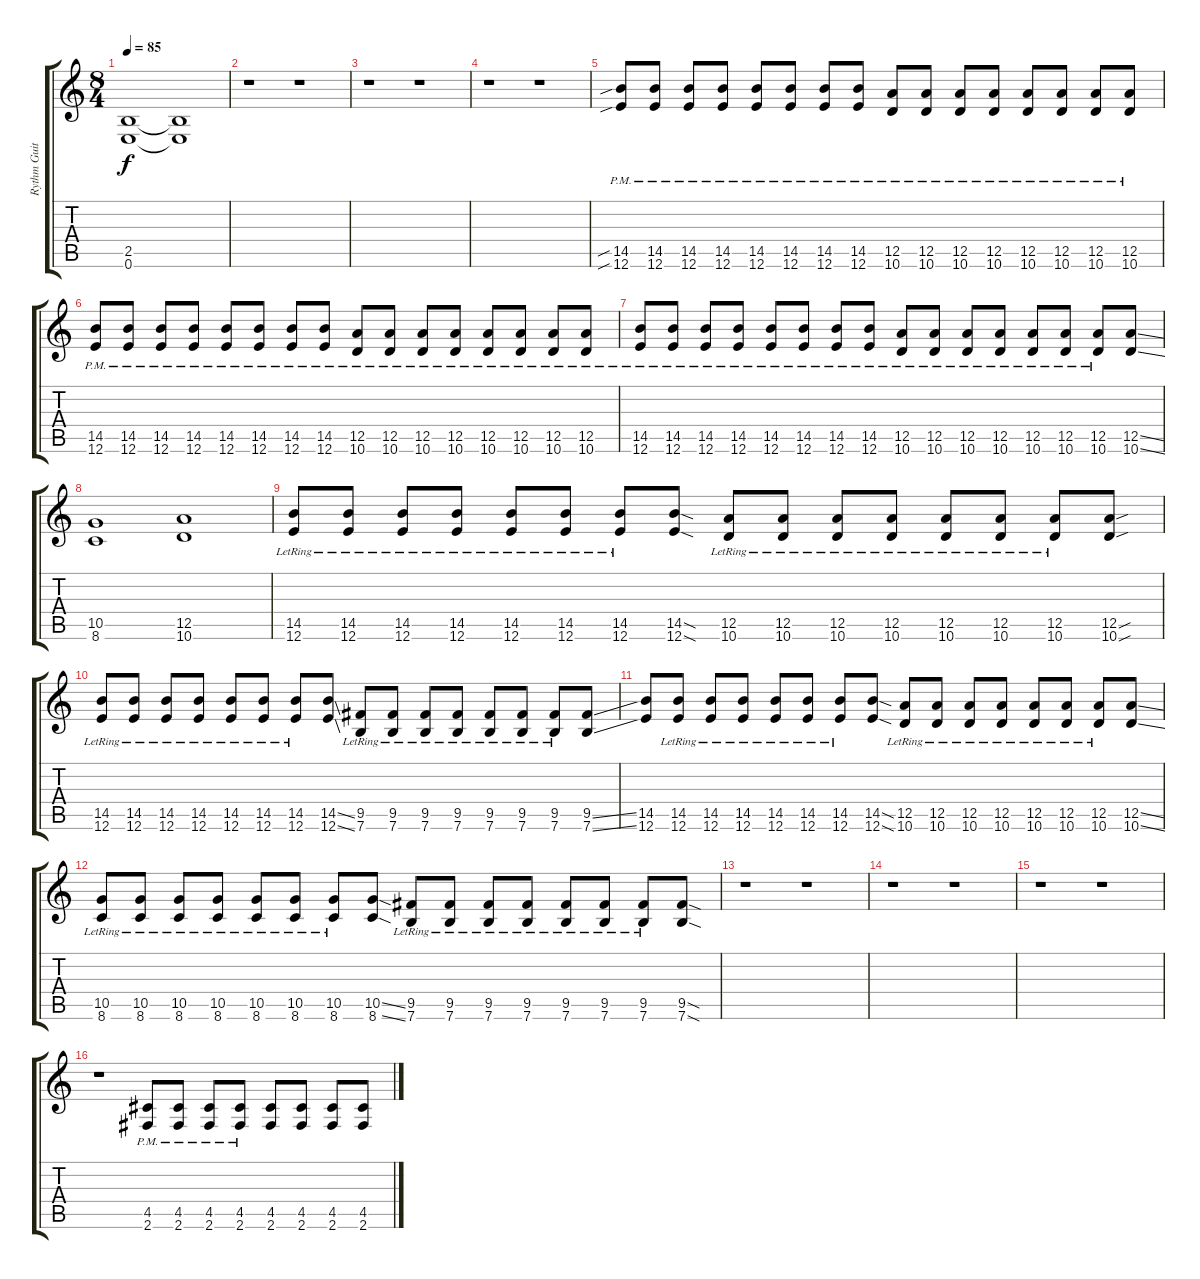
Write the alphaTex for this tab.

\track ("Rythm Guitar" "Rythm Guit") {instrument distortionguitar}
\staff {score tabs}
\tuning (E4 B3 G3 D3 A2 E2) {hide}
\ts (8 4)
\tempo 85
\clef g2
\ks c
(2.5 0.6).1{dy f} (2.5{t} 0.6{t}).1 |
r.1 r.1 |
r.1 r.1 |
r.1 r.1 |
(14.5{sib pm} 12.6{sib pm}).8 (14.5{pm} 12.6{pm}).8 (14.5{pm} 12.6{pm}).8 (14.5{pm} 12.6{pm}).8 (14.5{pm} 12.6{pm}).8 (14.5{pm} 12.6{pm}).8 (14.5{pm} 12.6{pm}).8 (14.5{pm} 12.6{pm}).8 (12.5{pm} 10.6{pm}).8 (12.5{pm} 10.6{pm}).8 (12.5{pm} 10.6{pm}).8 (12.5{pm} 10.6{pm}).8 (12.5{pm} 10.6{pm}).8 (12.5{pm} 10.6{pm}).8 (12.5{pm} 10.6{pm}).8 (12.5{pm} 10.6{pm}).8 |
(14.5{pm} 12.6{pm}).8 (14.5{pm} 12.6{pm}).8 (14.5{pm} 12.6{pm}).8 (14.5{pm} 12.6{pm}).8 (14.5{pm} 12.6{pm}).8 (14.5{pm} 12.6{pm}).8 (14.5{pm} 12.6{pm}).8 (14.5{pm} 12.6{pm}).8 (12.5{pm} 10.6{pm}).8 (12.5{pm} 10.6{pm}).8 (12.5{pm} 10.6{pm}).8 (12.5{pm} 10.6{pm}).8 (12.5{pm} 10.6{pm}).8 (12.5{pm} 10.6{pm}).8 (12.5{pm} 10.6{pm}).8 (12.5{pm} 10.6{pm}).8 |
(14.5{pm} 12.6{pm}).8 (14.5{pm} 12.6{pm}).8 (14.5{pm} 12.6{pm}).8 (14.5{pm} 12.6{pm}).8 (14.5{pm} 12.6{pm}).8 (14.5{pm} 12.6{pm}).8 (14.5{pm} 12.6{pm}).8 (14.5{pm} 12.6{pm}).8 (12.5{pm} 10.6{pm}).8 (12.5{pm} 10.6{pm}).8 (12.5{pm} 10.6{pm}).8 (12.5{pm} 10.6{pm}).8 (12.5{pm} 10.6{pm}).8 (12.5{pm} 10.6{pm}).8 (12.5{pm} 10.6{pm}).8 (12.5{ss} 10.6{ss}).8 |
(10.5 8.6).1 (12.5 10.6).1 |
(14.5{lr} 12.6{lr}).8 (14.5{lr} 12.6{lr}).8 (14.5{lr} 12.6{lr}).8 (14.5{lr} 12.6{lr}).8 (14.5{lr} 12.6{lr}).8 (14.5{lr} 12.6{lr}).8 (14.5{lr} 12.6{lr}).8 (14.5{sod} 12.6{sod}).8 (12.5{lr} 10.6{lr}).8 (12.5{lr} 10.6{lr}).8 (12.5{lr} 10.6{lr}).8 (12.5{lr} 10.6{lr}).8 (12.5{lr} 10.6{lr}).8 (12.5{lr} 10.6{lr}).8 (12.5{lr} 10.6{lr}).8 (12.5{sou} 10.6{sou}).8 |
(14.5{lr} 12.6{lr}).8 (14.5{lr} 12.6{lr}).8 (14.5{lr} 12.6{lr}).8 (14.5{lr} 12.6{lr}).8 (14.5{lr} 12.6{lr}).8 (14.5{lr} 12.6{lr}).8 (14.5{lr} 12.6{lr}).8 (14.5{ss} 12.6{ss}).8 (9.5{lr} 7.6{lr}).8 (9.5{lr} 7.6{lr}).8 (9.5{lr} 7.6{lr}).8 (9.5{lr} 7.6{lr}).8 (9.5{lr} 7.6{lr}).8 (9.5{lr} 7.6{lr}).8 (9.5{lr} 7.6{lr}).8 (9.5{ss} 7.6{ss}).8 |
(14.5 12.6).8 (14.5{lr} 12.6{lr}).8 (14.5{lr} 12.6{lr}).8 (14.5{lr} 12.6{lr}).8 (14.5{lr} 12.6{lr}).8 (14.5{lr} 12.6{lr}).8 (14.5{lr} 12.6{lr}).8 (14.5{sod} 12.6{sod}).8 (12.5{lr} 10.6{lr}).8 (12.5{lr} 10.6{lr}).8 (12.5{lr} 10.6{lr}).8 (12.5{lr} 10.6{lr}).8 (12.5{lr} 10.6{lr}).8 (12.5{lr} 10.6{lr}).8 (12.5{lr} 10.6{lr}).8 (12.5{ss} 10.6{ss}).8 |
(10.5{lr} 8.6{lr}).8 (10.5{lr} 8.6{lr}).8 (10.5{lr} 8.6{lr}).8 (10.5{lr} 8.6{lr}).8 (10.5{lr} 8.6{lr}).8 (10.5{lr} 8.6{lr}).8 (10.5{lr} 8.6{lr}).8 (10.5{ss} 8.6{ss}).8 (9.5{lr} 7.6{lr}).8 (9.5{lr} 7.6{lr}).8 (9.5{lr} 7.6{lr}).8 (9.5{lr} 7.6{lr}).8 (9.5{lr} 7.6{lr}).8 (9.5{lr} 7.6{lr}).8 (9.5{lr} 7.6{lr}).8 (9.5{sod} 7.6{sod}).8{volume 6} |
r.1 r.1 |
r.1 r.1 |
r.1 r.1 |
r.1 (4.5{pm} 2.6{pm}).8{volume 13} (4.5{pm} 2.6{pm}).8 (4.5{pm} 2.6{pm}).8 (4.5{pm} 2.6{pm}).8 (4.5 2.6).8 (4.5 2.6).8 (4.5 2.6).8 (4.5{ss} 2.6{ss}).8
